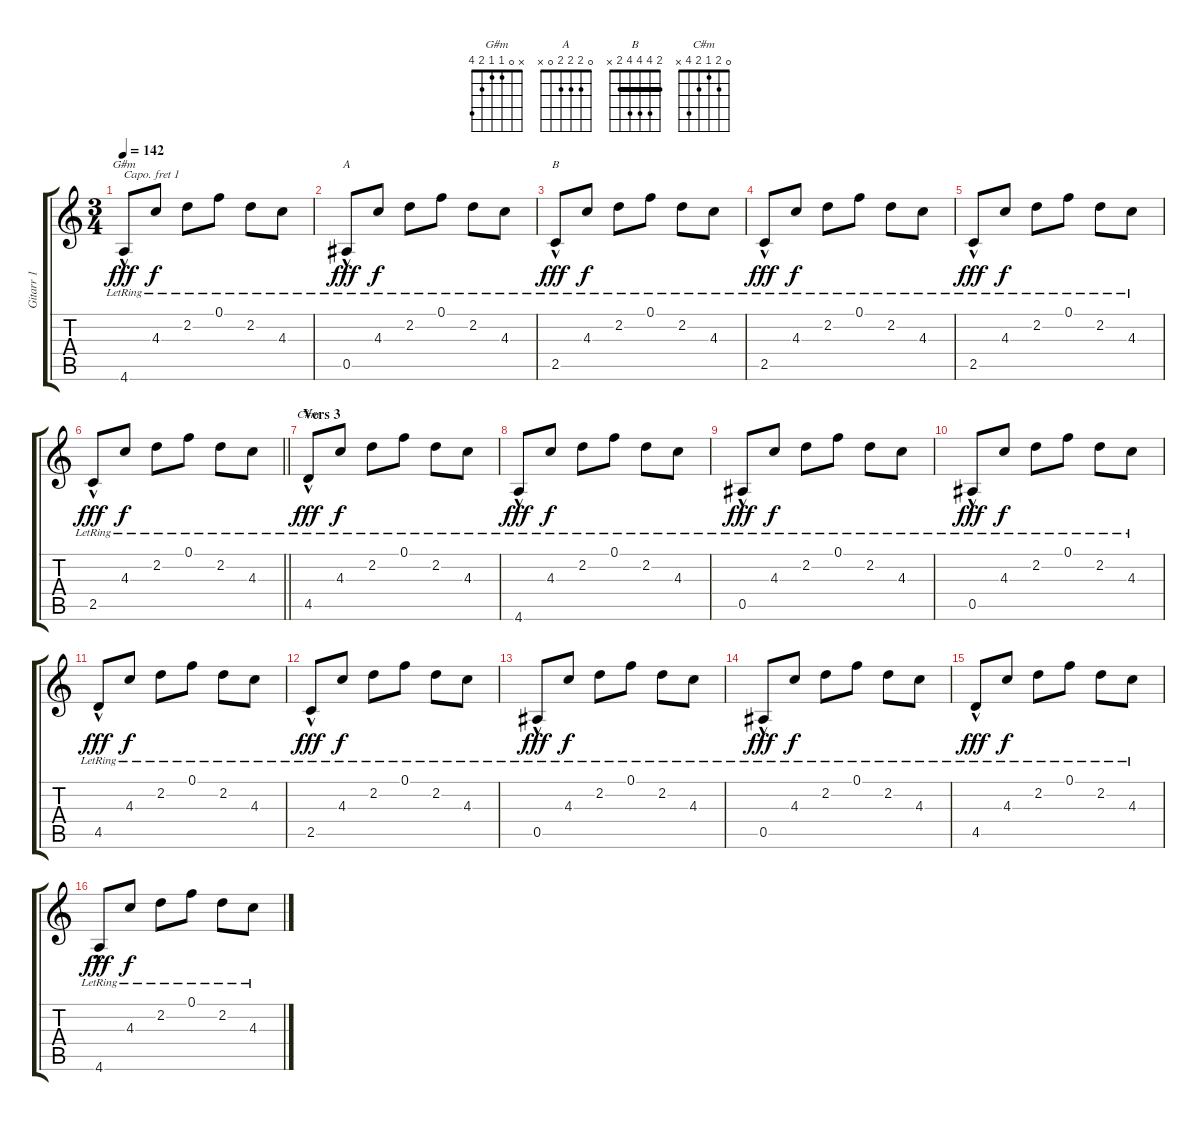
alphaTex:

\track ("Gitarr 1" "Gitarr 1") {instrument acousticguitarsteel}
\staff {score tabs}
\capo 1
\tuning (E4 B3 G3 D3 A2 E2) {hide}
\chord ("G#m" x 0 1 1 2 4)
\chord ("A" 0 2 2 2 0 x)
\chord ("B" 2 4 4 4 2 x) {barre 2}
\chord ("C#m" 0 2 1 2 4 x)
\ts (3 4)
\tempo 142
\clef g2
\ks c
4.6{hac lr}.8{ch "G#m" dy fff} 4.3{lr}.8{dy f} 2.2{lr}.8 0.1{lr}.8 2.2{lr}.8 4.3{lr}.8 |
0.5{hac lr}.8{ch "A" dy fff} 4.3{lr}.8{dy f} 2.2{lr}.8 0.1{lr}.8 2.2{lr}.8 4.3{lr}.8 |
2.5{hac lr}.8{ch "B" dy fff} 4.3{lr}.8{dy f} 2.2{lr}.8 0.1{lr}.8 2.2{lr}.8 4.3{lr}.8 |
2.5{hac lr}.8{dy fff} 4.3{lr}.8{dy f} 2.2{lr}.8 0.1{lr}.8 2.2{lr}.8 4.3{lr}.8 |
2.5{hac lr}.8{dy fff} 4.3{lr}.8{dy f} 2.2{lr}.8 0.1{lr}.8 2.2{lr}.8 4.3{lr}.8 |
\barLineRight lightlight
2.5{hac lr}.8{dy fff} 4.3{lr}.8{dy f} 2.2{lr}.8 0.1{lr}.8 2.2{lr}.8 4.3{lr}.8 |
\section ("" "Vers 3")
4.5{hac lr}.8{ch "C#m" dy fff} 4.3{lr}.8{dy f} 2.2{lr}.8 0.1{lr}.8 2.2{lr}.8 4.3{lr}.8 |
4.6{hac lr}.8{dy fff} 4.3{lr}.8{dy f} 2.2{lr}.8 0.1{lr}.8 2.2{lr}.8 4.3{lr}.8 |
0.5{hac lr}.8{dy fff} 4.3{lr}.8{dy f} 2.2{lr}.8 0.1{lr}.8 2.2{lr}.8 4.3{lr}.8 |
0.5{hac lr}.8{dy fff} 4.3{lr}.8{dy f} 2.2{lr}.8 0.1{lr}.8 2.2{lr}.8 4.3{lr}.8 |
4.5{hac lr}.8{dy fff} 4.3{lr}.8{dy f} 2.2{lr}.8 0.1{lr}.8 2.2{lr}.8 4.3{lr}.8 |
2.5{hac lr}.8{dy fff} 4.3{lr}.8{dy f} 2.2{lr}.8 0.1{lr}.8 2.2{lr}.8 4.3{lr}.8 |
0.5{hac lr}.8{dy fff} 4.3{lr}.8{dy f} 2.2{lr}.8 0.1{lr}.8 2.2{lr}.8 4.3{lr}.8 |
0.5{hac lr}.8{dy fff} 4.3{lr}.8{dy f} 2.2{lr}.8 0.1{lr}.8 2.2{lr}.8 4.3{lr}.8 |
4.5{hac lr}.8{dy fff} 4.3{lr}.8{dy f} 2.2{lr}.8 0.1{lr}.8 2.2{lr}.8 4.3{lr}.8 |
4.6{hac lr}.8{dy fff} 4.3{lr}.8{dy f} 2.2{lr}.8 0.1{lr}.8 2.2{lr}.8 4.3{lr}.8
